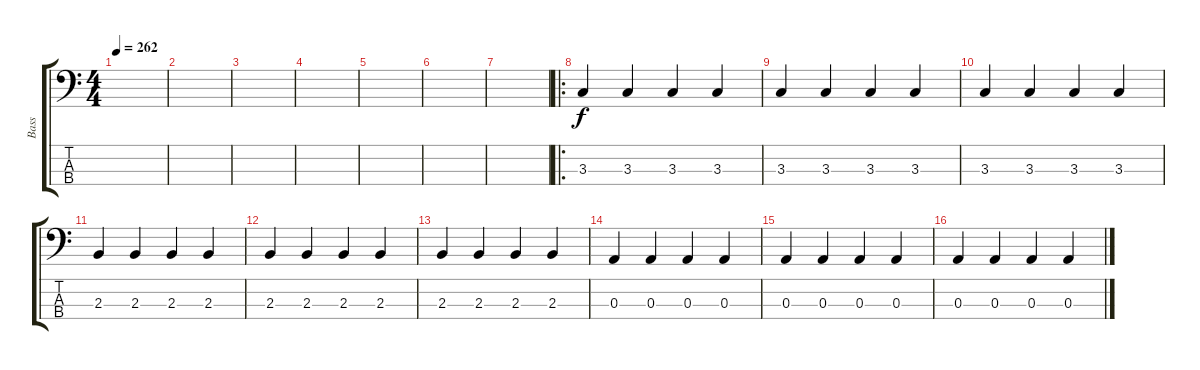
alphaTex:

\track ("Bass" "Bass") {instrument electricbassfinger}
\staff {score tabs}
\tuning (G2 D2 A1 E1) {hide}
\ts (4 4)
\tempo 262
\clef f4
\ks c
|
|
|
|
|
|
|
\ro
3.3.4 3.3.4 3.3.4 3.3.4 |
3.3.4 3.3.4 3.3.4 3.3.4 |
3.3.4 3.3.4 3.3.4 3.3.4 |
2.3.4 2.3.4 2.3.4 2.3.4 |
2.3.4 2.3.4 2.3.4 2.3.4 |
2.3.4 2.3.4 2.3.4 2.3.4 |
0.3.4 0.3.4 0.3.4 0.3.4 |
0.3.4 0.3.4 0.3.4 0.3.4 |
0.3.4 0.3.4 0.3.4 0.3.4
